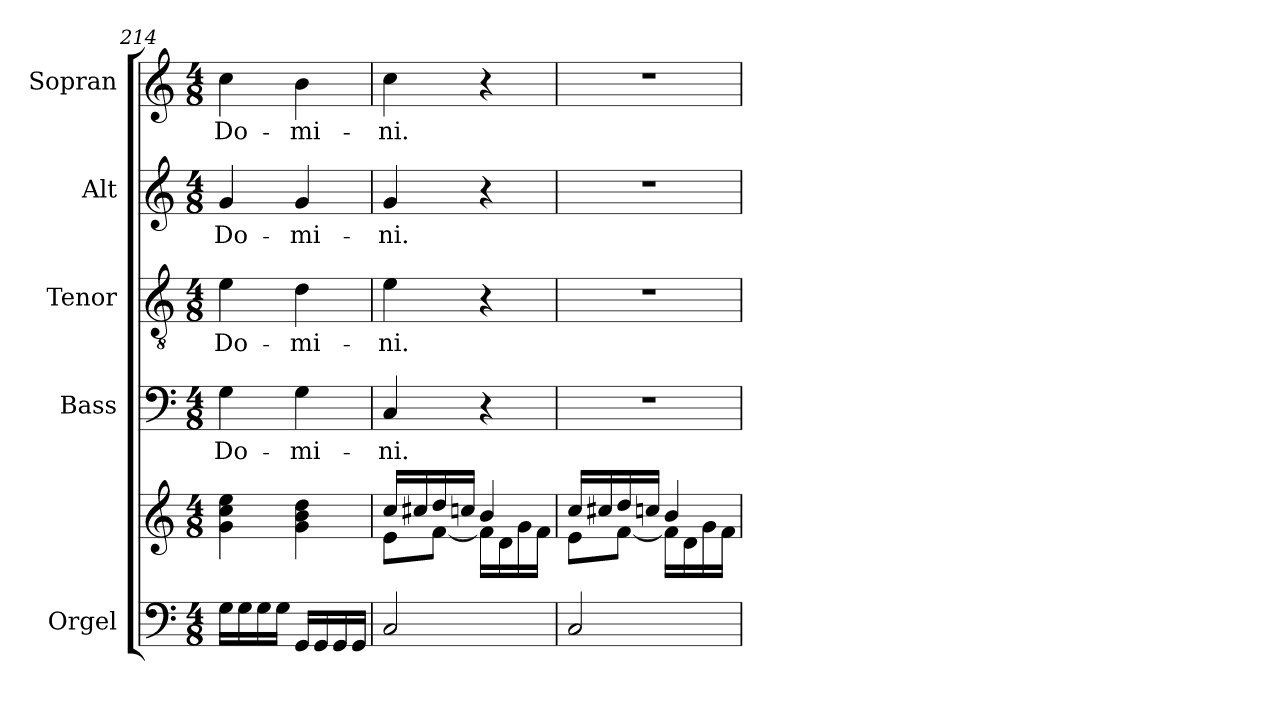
**kern	**kern	**kern	**text	**kern	**text	**kern	**text	**kern	**text
*part5	*part5	*part4	*part4	*part3	*part3	*part2	*part2	*part1	*part1
*staff6	*staff5	*staff4	*staff4	*staff3	*staff3	*staff2	*staff2	*staff1	*staff1
*I"Orgel	*	*I"Bass	*	*I"Tenor	*	*I"Alt	*	*I"Sopran	*
*I'Org.	*	*I'B	*	*I'T	*	*I'A	*	*I'S	*
*clefF4	*clefG2	*clefF4	*	*clefGv2	*	*clefG2	*	*clefG2	*
*k[]	*k[]	*k[]	*	*k[]	*	*k[]	*	*k[]	*
*C:	*C:	*C:	*	*C:	*	*C:	*	*C:	*
*M4/8	*M4/8	*M4/8	*	*M4/8	*	*M4/8	*	*M4/8	*
=214	=214	=214	=214	=214	=214	=214	=214	=214	=214
!	!	!	!LO:LY:b	!	!LO:LY:b	!	!LO:LY:b	!	!LO:LY:b
16G\LL	4g\ 4cc\ 4ee\	4G\	Do-	4e\	Do-	4g/	Do-	4cc\	Do-
16G\	.	.	.	.	.	.	.	.	.
16G\	.	.	.	.	.	.	.	.	.
16G\JJ	.	.	.	.	.	.	.	.	.
!	!	!	!LO:LY:b	!	!LO:LY:b	!	!LO:LY:b	!	!LO:LY:b
16GG/LL	4g\ 4b\ 4dd\	4G\	-mi-	4d\	-mi-	4g/	-mi-	4b\	-mi-
16GG/	.	.	.	.	.	.	.	.	.
16GG/	.	.	.	.	.	.	.	.	.
16GG/JJ	.	.	.	.	.	.	.	.	.
=215	=215	=215	=215	=215	=215	=215	=215	=215	=215
*	*^	*	*	*	*	*	*	*	*
!	!	!	!	!LO:LY:b	!	!LO:LY:b	!	!LO:LY:b	!	!LO:LY:b
2C/	16cc/LL	8e\L	4C/	-ni.	4e\	-ni.	4g/	-ni.	4cc\	-ni.
.	16cc#X/	.	.	.	.	.	.	.	.	.
.	16dd/	[<8f\J	.	.	.	.	.	.	.	.
.	16ccn/JJ	.	.	.	.	.	.	.	.	.
.	4b/	16f\LL]	4r	.	4r	.	4r	.	4r	.
.	.	16d\	.	.	.	.	.	.	.	.
.	.	16g\	.	.	.	.	.	.	.	.
.	.	16f\JJ	.	.	.	.	.	.	.	.
=216	=216	=216	=216	=216	=216	=216	=216	=216	=216	=216
2C/	16cc/LL	8e\L	2r	.	2r	.	2r	.	2r	.
.	16cc#X/	.	.	.	.	.	.	.	.	.
.	16dd/	[<8f\J	.	.	.	.	.	.	.	.
.	16ccn/JJ	.	.	.	.	.	.	.	.	.
.	4b/	16f\LL]	.	.	.	.	.	.	.	.
.	.	16d\	.	.	.	.	.	.	.	.
.	.	16g\	.	.	.	.	.	.	.	.
.	.	16f\JJ	.	.	.	.	.	.	.	.
*	*v	*v	*	*	*	*	*	*	*	*
=	=	=	=	=	=	=	=	=	=
*-	*-	*-	*-	*-	*-	*-	*-	*-	*-
